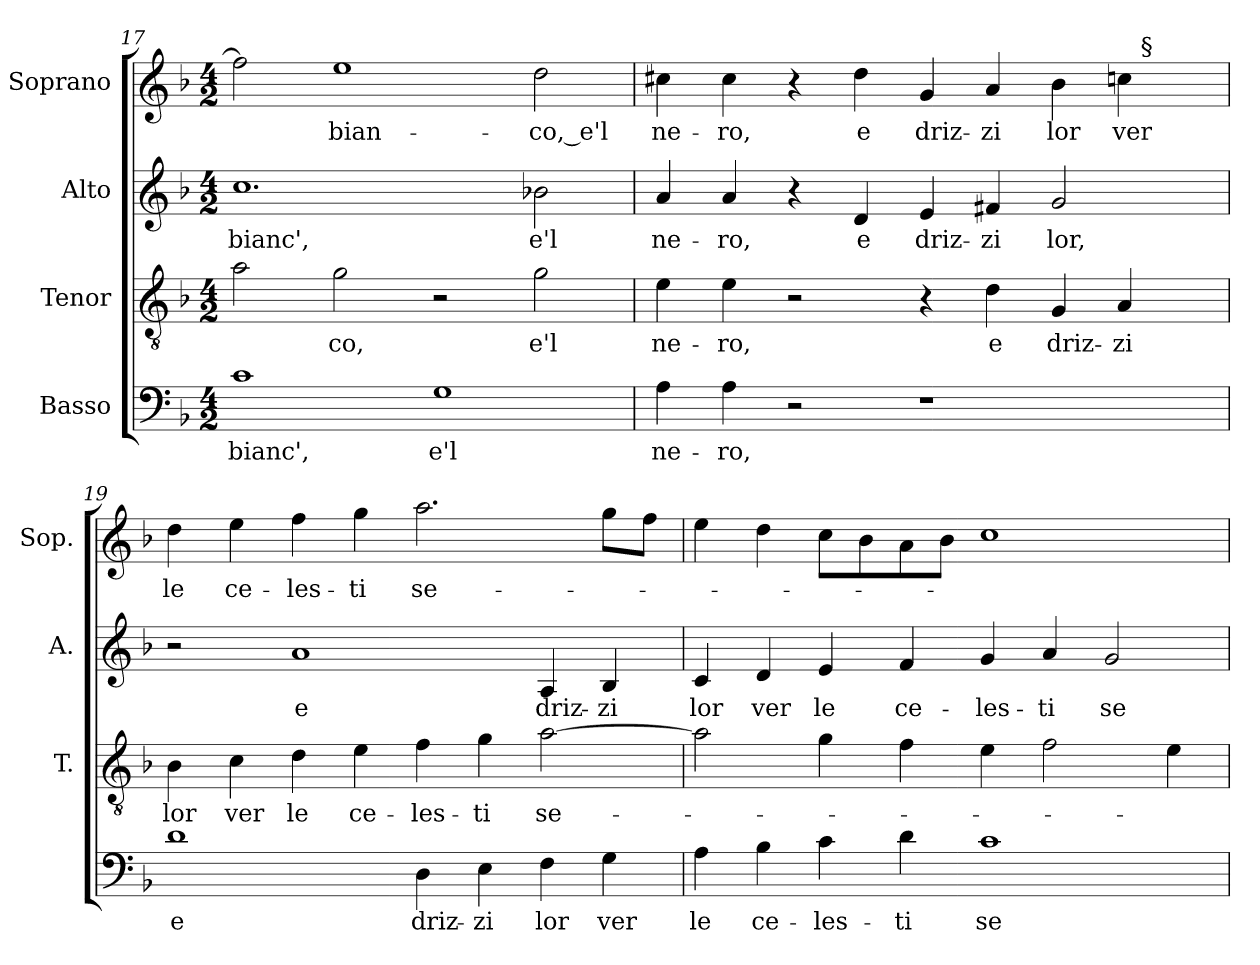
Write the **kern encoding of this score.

**kern	**text	**kern	**text	**kern	**text	**kern	**text
*part4	*part4	*part3	*part3	*part2	*part2	*part1	*part1
*staff4	*staff4	*staff3	*staff3	*staff2	*staff2	*staff1	*staff1
*I"Basso	*	*I"Tenor	*	*I"Alto	*	*I"Soprano	*
*	*	*I'T.	*	*I'A.	*	*I'Sop.	*
*clefF4	*	*clefGv2	*	*clefG2	*	*clefG2	*
*	*	*ITrd7c12	*	*	*	*	*
*k[b-]	*	*k[b-]	*	*k[b-]	*	*k[b-]	*
*F:	*	*F:	*	*F:	*	*F:	*
*M4/2	*	*M4/2	*	*M4/2	*	*M4/2	*
=17	=17	=17	=17	=17	=17	=17	=17
!	!LO:LY:b:color=#000000	!	!	!	!	!	!
!	!	!	!	!	!LO:LY:b:color=#000000	!	!
1ci	bianc',	2Ai\	.	1.cci	bianc',	2ffi\]	.
!	!	!	!LO:LY:b:color=#000000	!	!	!	!
!	!	!	!	!	!	!	!LO:LY:b:color=#000000
.	.	2Gi\	-co,	.	.	1eei	bian-
!	!LO:LY:b:color=#000000	!	!	!	!	!	!
1Gi	e'l	2r	.	.	.	.	.
!	!	!	!LO:LY:b:color=#000000	!	!	!	!
!	!	!	!	!	!LO:LY:b:color=#000000	!	!
!	!	!	!	!	!	!	!LO:LY:b:color=#000000
.	.	2Gi\	e'l	2b-Xi\	e'l	2ddi\	-co,_e'l
=18	=18	=18	=18	=18	=18	=18	=18
!	!LO:LY:b:color=#000000	!	!	!	!	!	!
!	!	!	!LO:LY:b:color=#000000	!	!	!	!
!	!	!	!	!	!LO:LY:b:color=#000000	!	!
!	!	!	!	!	!	!	!LO:LY:b:color=#000000
*	*	*	*	*	*	*^	*
4Ai\	ne-	4Ei\	ne-	4ai/	ne-	4cc#Xi\	1ryy	ne-
!	!LO:LY:b:color=#000000	!	!	!	!	!	!	!
!	!	!	!LO:LY:b:color=#000000	!	!	!	!	!
!	!	!	!	!	!LO:LY:b:color=#000000	!	!	!
!	!	!	!	!	!	!	!	!LO:LY:b:color=#000000
4Ai\	-ro,	4Ei\	-ro,	4ai/	-ro,	4cc#i\	.	-ro,
2r	.	2r	.	4r	.	4r	.	.
!	!	!	!	!	!LO:LY:b:color=#000000	!	!	!
!	!	!	!	!	!	!	!	!LO:LY:b:color=#000000
.	.	.	.	4di/	e	4ddi\	.	e
!	!	!	!	!	!LO:LY:b:color=#000000	!	!	!
!	!	!	!	!	!	!	!	!LO:LY:b:color=#000000
1r	.	4r	.	4ei/	driz-	4gi/	2ryy	driz-
!	!	!	!LO:LY:b:color=#000000	!	!	!	!	!
!	!	!	!	!	!LO:LY:b:color=#000000	!	!	!
!	!	!	!	!	!	!	!	!LO:LY:b:color=#000000
.	.	4Di\	e	4f#Xi/	-zi	4ai/	.	-zi
!	!	!	!LO:LY:b:color=#000000	!	!	!	!	!
!	!	!	!	!	!LO:LY:b:color=#000000	!	!	!
!	!	!	!	!	!	!	!	!LO:LY:b:color=#000000
.	.	4GGi/	driz-	2gi/	lor,	4b-i\	4ryy	lor
!	!	!	!LO:LY:b:color=#000000	!	!	!	!	!
!	!	!	!	!	!	!	!	!LO:LY:b:color=#000000
.	.	4AAi/	-zi	.	.	4cci\	32ryy	ver
.	.	.	.	.	.	.	256ryy	.
!	!	!	!	!	!	!	!LO:TX:a:t=§	!
.	.	.	.	.	.	.	8ryy	.
.	.	.	.	.	.	.	16ryy	.
.	.	.	.	.	.	.	64..ryy	.
*	*	*	*	*	*	*v	*v	*
!!LO:LB:g=z
=19	=19	=19	=19	=19	=19	=19	=19
*	*	*	*	*	*	*^	*
!	!LO:LY:b:color=#000000	!	!	!	!	!	!	!
*	*	*	*	*	*	*v	*v	*
*	*	*	*	*	*	*^	*
!	!	!	!LO:LY:b:color=#000000	!	!	!	!	!
*	*	*	*	*	*	*v	*v	*
*	*	*	*	*	*	*^	*
!	!	!	!	!	!	!	!	!LO:LY:b:color=#000000
*	*	*	*	*	*	*v	*v	*
1di	e	4BB-i\	lor	2r	.	4ddi\	le
!	!	!	!LO:LY:b:color=#000000	!	!	!	!
!	!	!	!	!	!	!	!LO:LY:b:color=#000000
.	.	4Ci\	ver	.	.	4eei\	ce-
!	!	!	!LO:LY:b:color=#000000	!	!	!	!
!	!	!	!	!	!LO:LY:b:color=#000000	!	!
!	!	!	!	!	!	!	!LO:LY:b:color=#000000
.	.	4Di\	le	1ai	e	4ffi\	-les-
!	!	!	!LO:LY:b:color=#000000	!	!	!	!
!	!	!	!	!	!	!	!LO:LY:b:color=#000000
.	.	4Ei\	ce-	.	.	4ggi\	-ti
!	!LO:LY:b:color=#000000	!	!	!	!	!	!
!	!	!	!LO:LY:b:color=#000000	!	!	!	!
!	!	!	!	!	!	!	!LO:LY:b:color=#000000
4Di\	driz-	4Fi\	-les-	.	.	2.aai\	se-
!	!LO:LY:b:color=#000000	!	!	!	!	!	!
!	!	!	!LO:LY:b:color=#000000	!	!	!	!
4Ei\	-zi	4Gi\	-ti	.	.	.	.
!	!LO:LY:b:color=#000000	!	!	!	!	!	!
!	!	!	!LO:LY:b:color=#000000	!	!	!	!
!	!	!	!	!	!LO:LY:b:color=#000000	!	!
4Fi\	lor	[>2Ai\	se-	4Ai/	driz-	.	.
!	!LO:LY:b:color=#000000	!	!	!	!	!	!
!	!	!	!	!	!LO:LY:b:color=#000000	!	!
4Gi\	ver	.	.	4B-i/	-zi	8ggi\L	.
.	.	.	.	.	.	8ffi\J	.
=20	=20	=20	=20	=20	=20	=20	=20
!	!LO:LY:b:color=#000000	!	!	!	!	!	!
!	!	!	!	!	!LO:LY:b:color=#000000	!	!
4Ai\	le	2Ai\]	.	4ci/	lor	4eei\	.
!	!LO:LY:b:color=#000000	!	!	!	!	!	!
!	!	!	!	!	!LO:LY:b:color=#000000	!	!
4B-i\	ce-	.	.	4di/	ver	4ddi\	.
!	!LO:LY:b:color=#000000	!	!	!	!	!	!
!	!	!	!	!	!LO:LY:b:color=#000000	!	!
4ci\	-les-	4Gi\	.	4ei/	le	8cci\L	.
.	.	.	.	.	.	8b-i\	.
!	!LO:LY:b:color=#000000	!	!	!	!	!	!
!	!	!	!	!	!LO:LY:b:color=#000000	!	!
4di\	-ti	4Fi\	.	4fi/	ce-	8ai\	.
.	.	.	.	.	.	8b-i\J	.
!	!LO:LY:b:color=#000000	!	!	!	!	!	!
!	!	!	!	!	!LO:LY:b:color=#000000	!	!
1ci	se-	4Ei\	.	4gi/	-les-	1cci	.
!	!	!	!	!	!LO:LY:b:color=#000000	!	!
.	.	2Fi\	.	4ai/	-ti	.	.
!	!	!	!	!	!LO:LY:b:color=#000000	!	!
.	.	.	.	2gi/	se-	.	.
.	.	4Ei\	.	.	.	.	.
=	=	=	=	=	=	=	=
*-	*-	*-	*-	*-	*-	*-	*-
